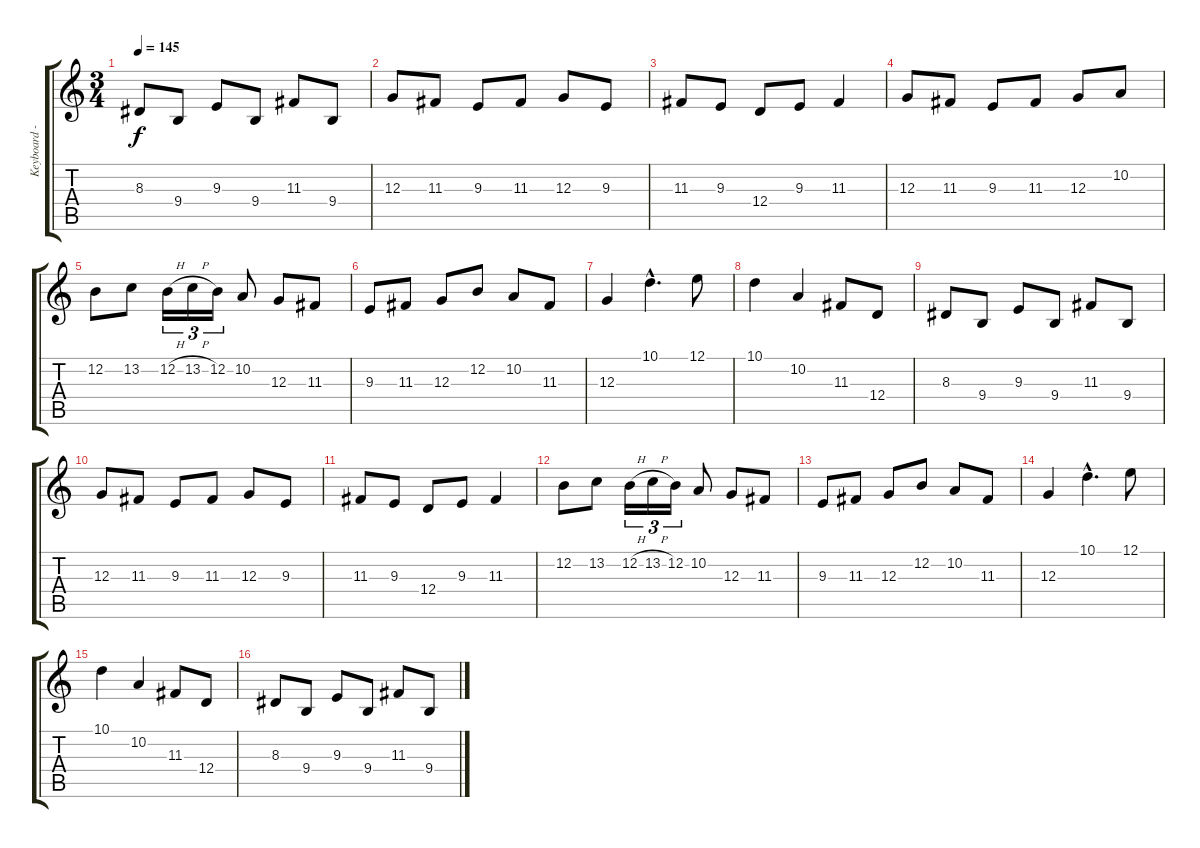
\track ("Keyboard - Synth Lead" "Keyboard -") {instrument lead8bassandlead}
\staff {score tabs}
\tuning (E4 B3 G3 D3 A2 E2) {hide}
\ts (3 4)
\tempo 145
\clef g2
\ks c
8.3.8{dy f} 9.4.8 9.3.8 9.4.8 11.3.8 9.4.8 |
12.3.8 11.3.8 9.3.8 11.3.8 12.3.8 9.3.8 |
11.3.8 9.3.8 12.4.8 9.3.8 11.3.4 |
12.3.8 11.3.8 9.3.8 11.3.8 12.3.8 10.2.8 |
12.2.8 13.2.8 12.2{h}.16{tu (3 2)} 13.2{h}.16{tu (3 2)} 12.2.16{tu (3 2)} 10.2.8 12.3.8 11.3.8 |
9.3.8 11.3.8 12.3.8 12.2.8 10.2.8 11.3.8 |
12.3.4 10.1{hac}.4{d} 12.1.8 |
10.1.4 10.2.4 11.3.8 12.4.8 |
8.3.8 9.4.8 9.3.8 9.4.8 11.3.8 9.4.8 |
12.3.8 11.3.8 9.3.8 11.3.8 12.3.8 9.3.8 |
11.3.8 9.3.8 12.4.8 9.3.8 11.3.4 |
12.2.8 13.2.8 12.2{h}.16{tu (3 2)} 13.2{h}.16{tu (3 2)} 12.2.16{tu (3 2)} 10.2.8 12.3.8 11.3.8 |
9.3.8{volume 13} 11.3.8 12.3.8 12.2.8 10.2.8 11.3.8 |
12.3.4 10.1{hac}.4{d} 12.1.8 |
10.1.4 10.2.4 11.3.8 12.4.8 |
8.3.8 9.4.8 9.3.8 9.4.8 11.3.8 9.4.8
